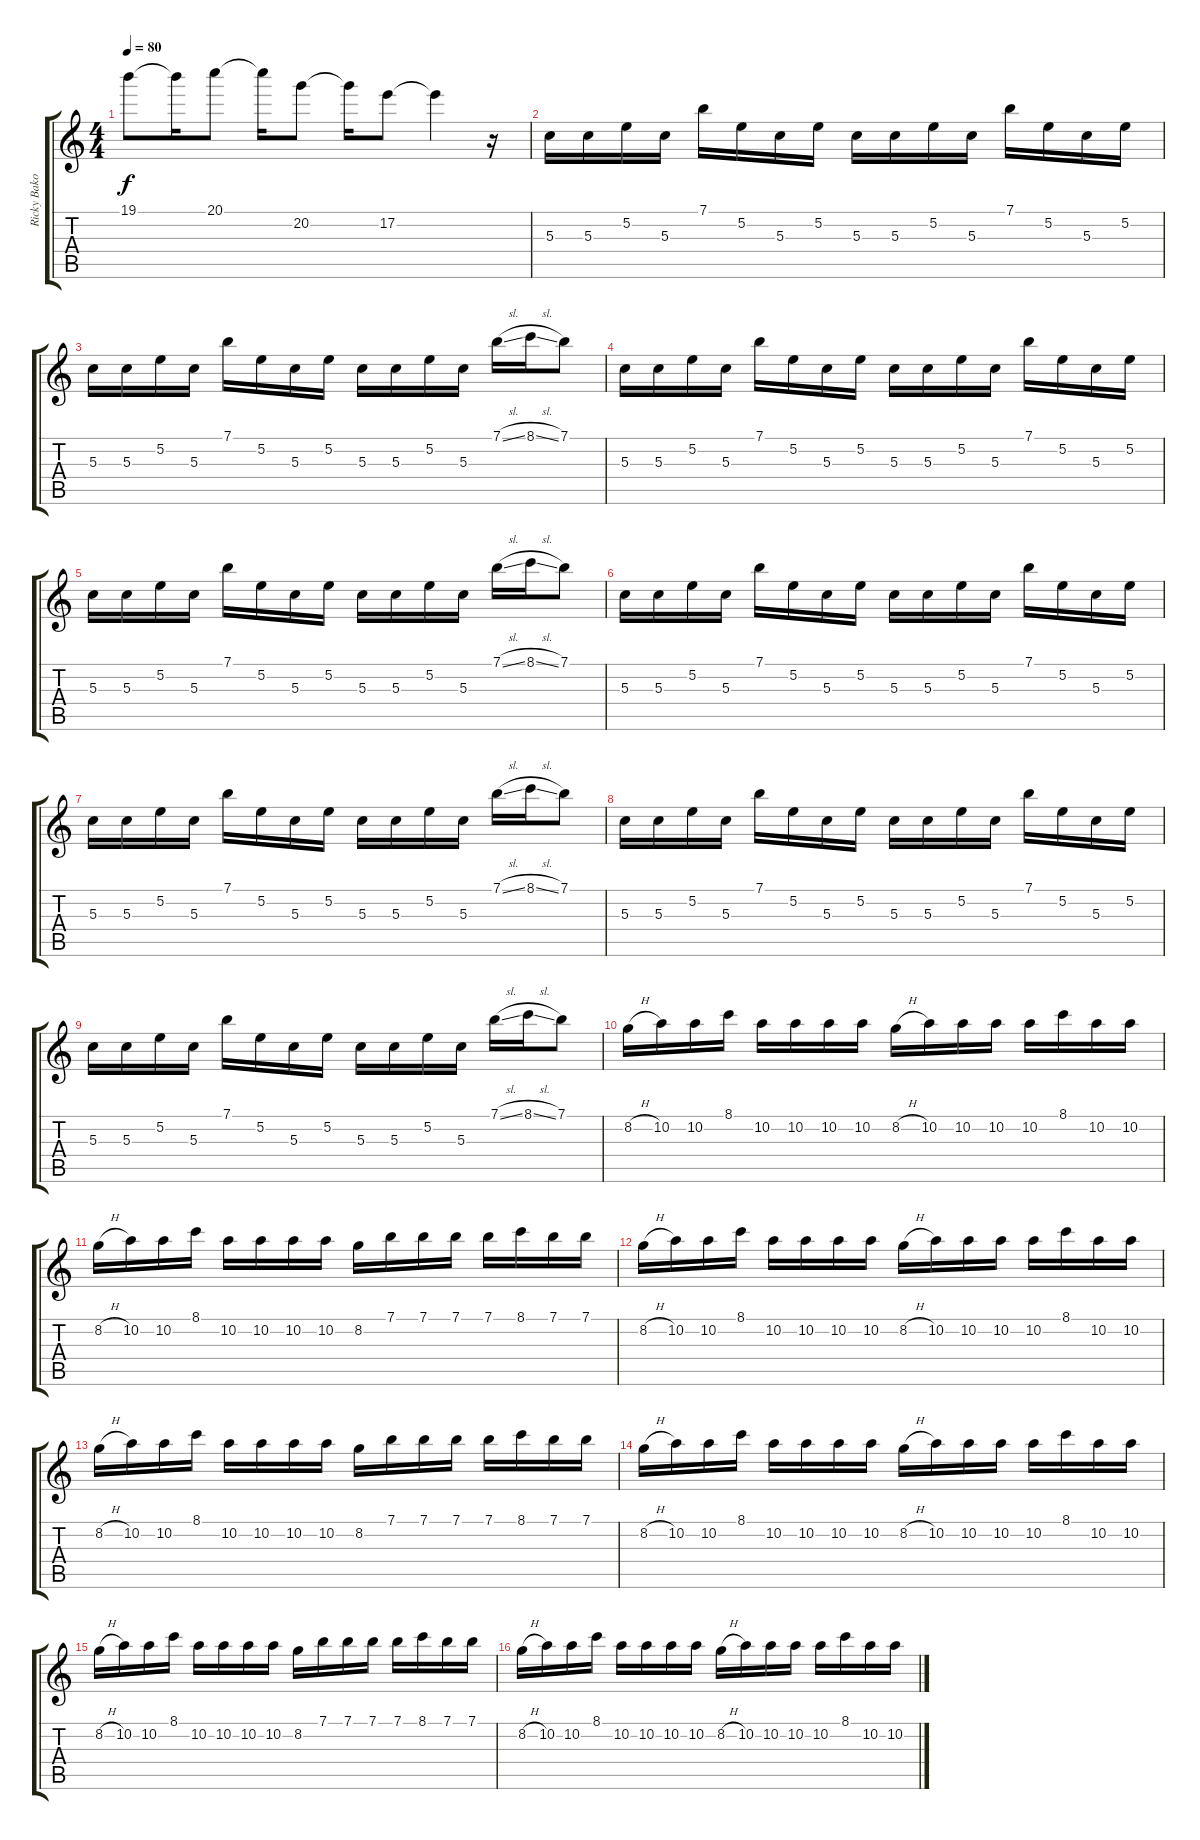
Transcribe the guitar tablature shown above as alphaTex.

\track ("Ricky Bakosh" "Ricky Bako") {instrument overdrivenguitar}
\staff {score tabs}
\tuning (E4 B3 G3 D3 A2 D2) {hide}
\ts (4 4)
\tempo 80
\clef g2
\ks c
19.1.8{dy f} 19.1{t}.16 20.1.8 20.1{t}.16 20.2.8 20.2{t}.16 17.2.8 17.2{t}.4 r.16 |
5.3.16 5.3.16 5.2.16 5.3.16 7.1.16 5.2.16 5.3.16 5.2.16 5.3.16 5.3.16 5.2.16 5.3.16 7.1.16 5.2.16 5.3.16 5.2.16 |
5.3.16 5.3.16 5.2.16 5.3.16 7.1.16 5.2.16 5.3.16 5.2.16 5.3.16 5.3.16 5.2.16 5.3.16 7.1{sl}.16 8.1{sl}.16 7.1.8 |
5.3.16 5.3.16 5.2.16 5.3.16 7.1.16 5.2.16 5.3.16 5.2.16 5.3.16 5.3.16 5.2.16 5.3.16 7.1.16 5.2.16 5.3.16 5.2.16 |
5.3.16 5.3.16 5.2.16 5.3.16 7.1.16 5.2.16 5.3.16 5.2.16 5.3.16 5.3.16 5.2.16 5.3.16 7.1{sl}.16 8.1{sl}.16 7.1.8 |
5.3.16 5.3.16 5.2.16 5.3.16 7.1.16 5.2.16 5.3.16 5.2.16 5.3.16 5.3.16 5.2.16 5.3.16 7.1.16 5.2.16 5.3.16 5.2.16 |
5.3.16 5.3.16 5.2.16 5.3.16 7.1.16 5.2.16 5.3.16 5.2.16 5.3.16 5.3.16 5.2.16 5.3.16 7.1{sl}.16 8.1{sl}.16 7.1.8 |
5.3.16 5.3.16 5.2.16 5.3.16 7.1.16 5.2.16 5.3.16 5.2.16 5.3.16 5.3.16 5.2.16 5.3.16 7.1.16 5.2.16 5.3.16 5.2.16 |
5.3.16 5.3.16 5.2.16 5.3.16 7.1.16 5.2.16 5.3.16 5.2.16 5.3.16 5.3.16 5.2.16 5.3.16 7.1{sl}.16 8.1{sl}.16 7.1.8 |
8.2{h}.16 10.2.16 10.2.16 8.1.16 10.2.16 10.2.16 10.2.16 10.2.16 8.2{h}.16 10.2.16 10.2.16 10.2.16 10.2.16 8.1.16 10.2.16 10.2.16 |
8.2{h}.16 10.2.16 10.2.16 8.1.16 10.2.16 10.2.16 10.2.16 10.2.16 8.2.16 7.1.16 7.1.16 7.1.16 7.1.16 8.1.16 7.1.16 7.1.16 |
8.2{h}.16 10.2.16 10.2.16 8.1.16 10.2.16 10.2.16 10.2.16 10.2.16 8.2{h}.16 10.2.16 10.2.16 10.2.16 10.2.16 8.1.16 10.2.16 10.2.16 |
8.2{h}.16 10.2.16 10.2.16 8.1.16 10.2.16 10.2.16 10.2.16 10.2.16 8.2.16 7.1.16 7.1.16 7.1.16 7.1.16 8.1.16 7.1.16 7.1.16 |
8.2{h}.16 10.2.16 10.2.16 8.1.16 10.2.16 10.2.16 10.2.16 10.2.16 8.2{h}.16 10.2.16 10.2.16 10.2.16 10.2.16 8.1.16 10.2.16 10.2.16 |
8.2{h}.16 10.2.16 10.2.16 8.1.16 10.2.16 10.2.16 10.2.16 10.2.16 8.2.16 7.1.16 7.1.16 7.1.16 7.1.16 8.1.16 7.1.16 7.1.16 |
8.2{h}.16 10.2.16 10.2.16 8.1.16 10.2.16 10.2.16 10.2.16 10.2.16 8.2{h}.16 10.2.16 10.2.16 10.2.16 10.2.16 8.1.16 10.2.16 10.2.16
